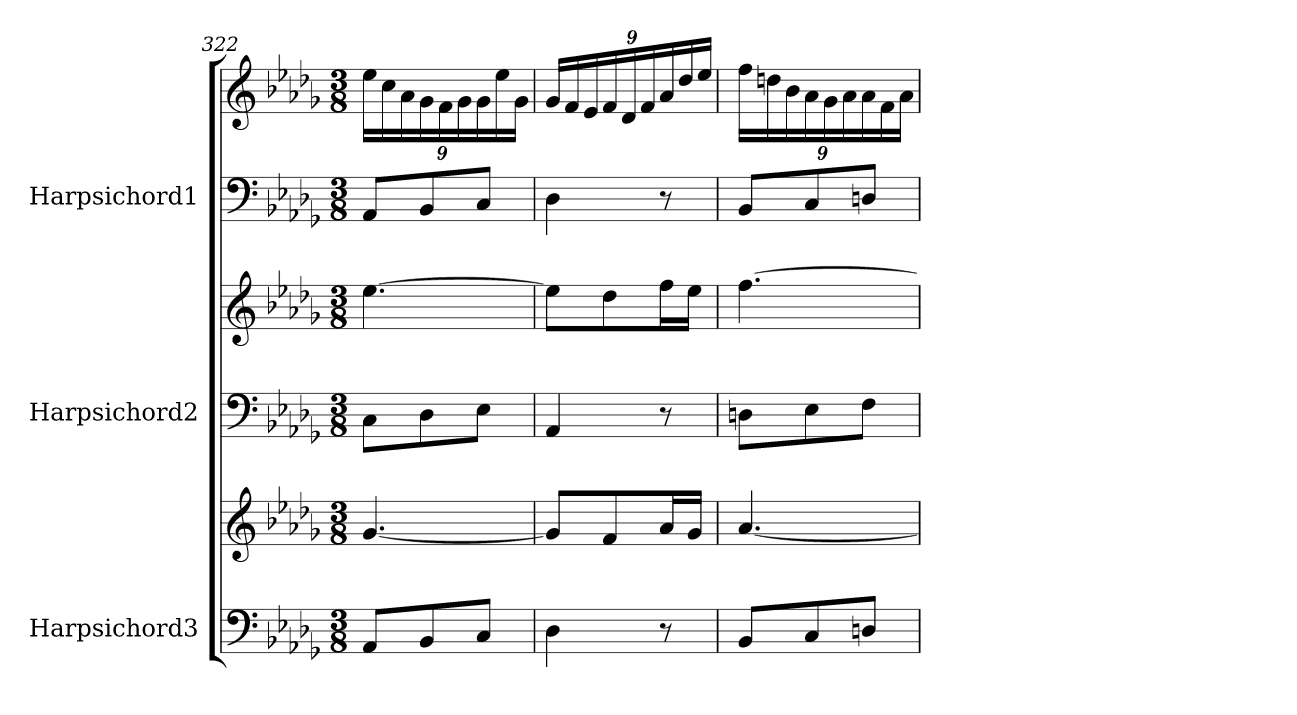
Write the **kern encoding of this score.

**kern	**kern	**kern	**kern	**kern	**kern
*part3	*part3	*part2	*part2	*part1	*part1
*staff6	*staff5	*staff4	*staff3	*staff2	*staff1
*I"Harpsichord3	*	*I"Harpsichord2	*	*I"Harpsichord1	*
*I'Hp	*	*I'Hp	*	*I'Hp	*
!!LO:PB:g=z
*clefF4	*clefG2	*clefF4	*clefG2	*clefF4	*clefG2
*k[b-e-a-d-g-]	*k[b-e-a-d-g-]	*k[b-e-a-d-g-]	*k[b-e-a-d-g-]	*k[b-e-a-d-g-]	*k[b-e-a-d-g-]
*M3/8	*M3/8	*M3/8	*M3/8	*M3/8	*M3/8
*	*	*	*	*	*Xbrackettup
=322	=322	=322	=322	=322	=322
8AA-/L	[4.g-/	8C\L	[4.ee-\	8AA-/L	24ee-\LL
.	.	.	.	.	24cc\
.	.	.	.	.	24a-\
8BB-/	.	8D-\	.	8BB-/	24g-\
.	.	.	.	.	24f\
.	.	.	.	.	24g-\
8C/J	.	8E-\J	.	8C/J	24g-\
.	.	.	.	.	24ee-\
.	.	.	.	.	24g-\JJ
=323	=323	=323	=323	=323	=323
4D-\	8g-/L]	4AA-/	8ee-\L]	4D-\	24g-/LL
.	.	.	.	.	24f/
.	.	.	.	.	24e-/
.	8f/	.	8dd-\	.	24f/
.	.	.	.	.	24d-/
.	.	.	.	.	24f/
8r	16a-/L	8r	16ff\L	8r	24a-/
.	.	.	.	.	24dd-/
.	16g-/JJ	.	16ee-\JJ	.	.
.	.	.	.	.	24ee-/JJ
=324	=324	=324	=324	=324	=324
8BB-/L	[4.a-/	8Dn\L	[4.ff\	8BB-/L	24ff\LL
.	.	.	.	.	24ddn\
.	.	.	.	.	24b-\
8C/	.	8E-\	.	8C/	24a-\
.	.	.	.	.	24g-\
.	.	.	.	.	24a-\
8Dn/J	.	8F\J	.	8Dn/J	24a-\
.	.	.	.	.	24f\
.	.	.	.	.	24a-\JJ
=	=	=	=	=	=
*-	*-	*-	*-	*-	*-
